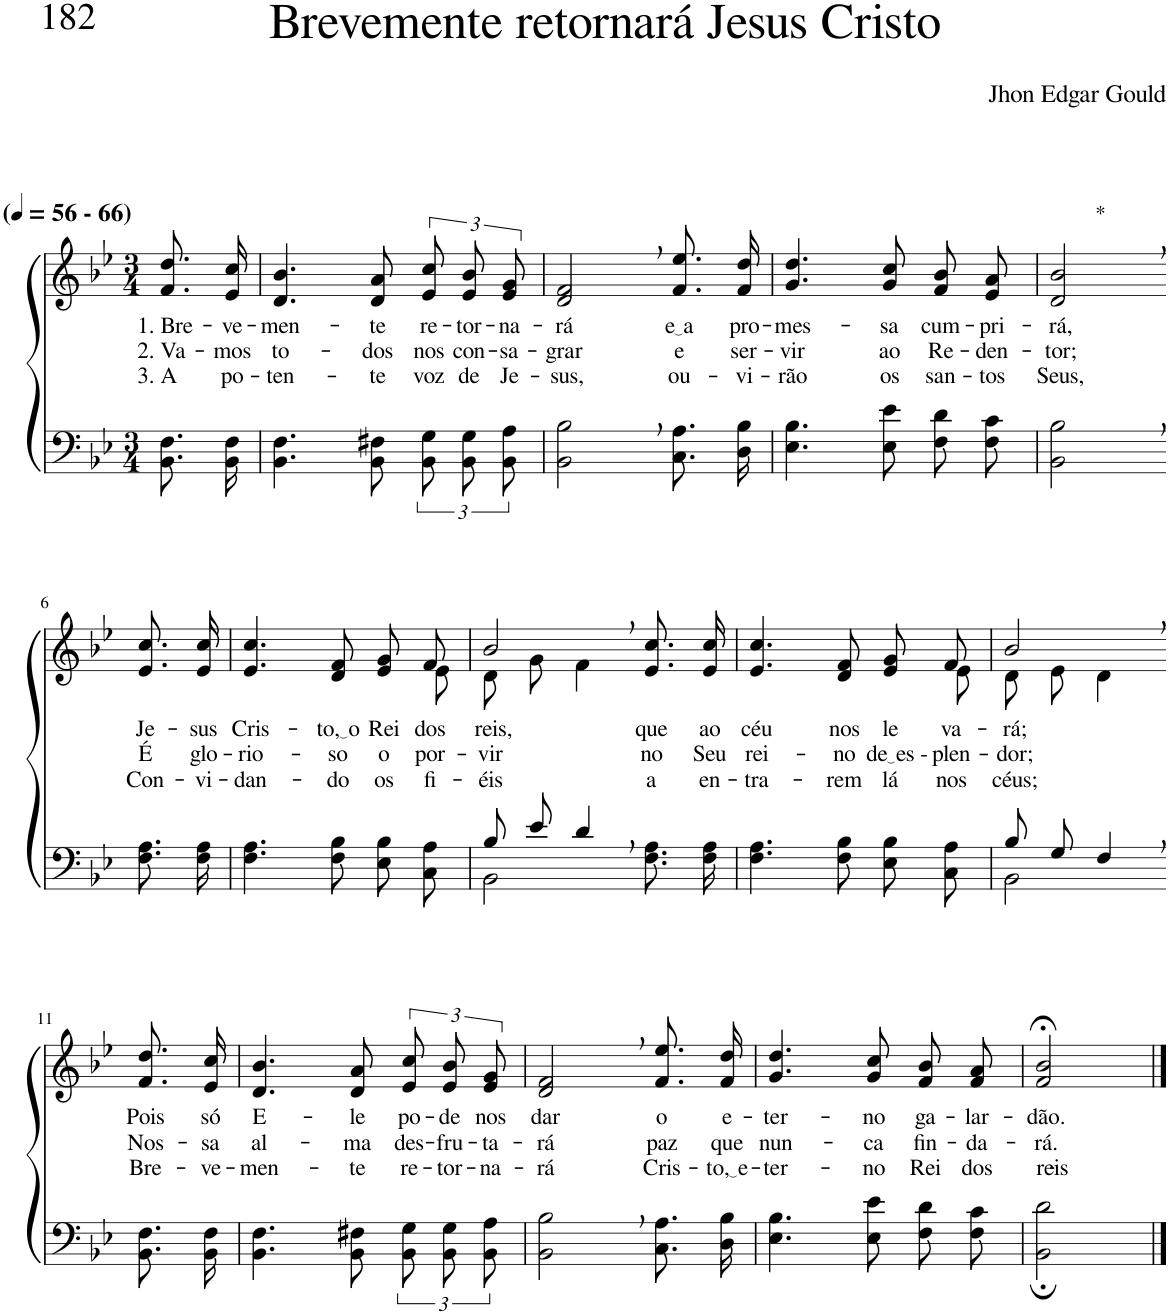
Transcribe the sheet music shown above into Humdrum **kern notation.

**kern	**kern	**text	**text	**text
*part2	*part1	*part1	*part1	*part1
*staff2	*staff1	*staff1	*staff1	*staff1
*I"Parte III e IV	*I"Parte I e II	*	*	*
*clefF4	*clefG2	*	*	*
*k[b-e-]	*k[b-e-]	*	*	*
*M3/4	*M3/4	*	*	*
*MM56	*MM56	*	*	*
=1	=1	=1	=1	=1
!	!LO:TX:a:B:t=(	!	!	!
!	!LO:TX:a:B:t=- 66)	!	!	!
!	!	!LO:LY:b	!LO:LY:b	!LO:LY:b
8.BB-\ 8.F\L	8.f/ 8.dd/L	1. Bre-	2. Va-	3. A
!	!	!LO:LY:b	!LO:LY:b	!LO:LY:b
16BB-\ 16F\Jk	16e-/ 16cc/Jk	-ve-	-mos	po-
=2	=2	=2	=2	=2
!	!	!LO:LY:b	!LO:LY:b	!LO:LY:b
4.BB-\ 4.F\	4.d/ 4.b-/	-men-	to-	-ten-
!	!	!LO:LY:b	!LO:LY:b	!LO:LY:b
8BB-\ 8F#X\	8d/ 8a/	-te	-dos	-te
!	!	!LO:LY:b	!LO:LY:b	!LO:LY:b
12BB-\ 12G\L	12e-/ 12cc/L	re-	nos	voz
!	!	!LO:LY:b	!LO:LY:b	!LO:LY:b
12BB-\ 12G\	12e-/ 12b-/	-tor-	con-	de
!	!	!LO:LY:b	!LO:LY:b	!LO:LY:b
12BB-\ 12A\J	12e-/ 12g/J	-na-	-sa-	Je-
=3	=3	=3	=3	=3
!	!	!LO:LY:b	!LO:LY:b	!LO:LY:b
2BB-\, 2B-\,	2d/, 2f/,	-rá	-grar	-sus,
!	!	!LO:LY:b	!LO:LY:b	!LO:LY:b
8.C\ 8.A\L	8.f/ 8.ee-/L	e a	e	ou-
!	!	!LO:LY:b	!LO:LY:b	!LO:LY:b
16D\ 16B-\Jk	16f/ 16dd/Jk	pro-	ser-	-vi-
=4	=4	=4	=4	=4
!	!	!LO:LY:b	!LO:LY:b	!LO:LY:b
4.E-\ 4.B-\	4.g/ 4.dd/	-mes-	-vir	-rão
!	!	!LO:LY:b	!LO:LY:b	!LO:LY:b
8E-\ 8e-\	8g/ 8cc/	-sa	ao	os
!	!	!LO:LY:b	!LO:LY:b	!LO:LY:b
8F\ 8d\L	8f/ 8b-/L	cum-	Re-	san-
!	!	!LO:LY:b	!LO:LY:b	!LO:LY:b
8F\ 8c\J	8e-/ 8a/J	-pri-	-den-	-tos
=5	=5	=5	=5	=5
!	!LO:TX:a:t=*	!	!	!
!	!	!LO:LY:b	!LO:LY:b	!LO:LY:b
2BB-\, 2B-\,	2d/, 2b-/,	-rá,	-tor;	Seus,
!!LO:LB:g=z
=6-	=6-	=6-	=6-	=6-
!	!	!LO:LY:b	!LO:LY:b	!LO:LY:b
8.F\ 8.A\L	8.e-/ 8.cc/L	Je-	É	Con-
!	!	!LO:LY:b	!LO:LY:b	!LO:LY:b
16F\ 16A\Jk	16e-/ 16cc/Jk	-sus	glo-	-vi-
=7	=7	=7	=7	=7
!	!	!LO:LY:b	!LO:LY:b	!LO:LY:b
*	*^	*	*	*
4.F\ 4.A\	4.e-/ 4.cc/	8ryy	Cris-	-rio-	-dan-
!	!	!	!LO:LY:b	!LO:LY:b	!LO:LY:b
*	*v	*v	*	*	*
8F\ 8B-\	8d/ 8f/	to, o	-so	-do
!	!	!LO:LY:b	!LO:LY:b	!LO:LY:b
8E-\ 8B-\L	8e-/ 8g/L	Rei	o	os
*	*^	*	*	*
!	!	!	!LO:LY:b	!LO:LY:b	!LO:LY:b
8C\ 8A\J	8f/J	8e-\	dos	por-	fi-
=8	=8	=8	=8	=8	=8
*^	*	*	*	*	*
!	!	!	!	!LO:LY:b	!LO:LY:b	!LO:LY:b
8B-/L	2BB-\	2b-,/	8d\L	reis,	-vir	-éis
8e-/J	.	.	8g\J	.	.	.
4d,/	.	.	4f\	.	.	.
!	!	!	!	!LO:LY:b	!LO:LY:b	!LO:LY:b
4ryy	8.F\ 8.A\L	8.e-/ 8.cc/L	4ryy	que	no	a
!	!	!	!	!LO:LY:b	!LO:LY:b	!LO:LY:b
.	16F\ 16A\Jk	16e-/ 16cc/Jk	.	ao	Seu	en-
=9	=9	=9	=9	=9	=9	=9
!	!	!	!	!LO:LY:b	!LO:LY:b	!LO:LY:b
*v	*v	*	*	*	*	*
4.F\ 4.A\	4.e-/ 4.cc/	8ryy	céu	rei-	-tra-
!	!	!	!LO:LY:b	!LO:LY:b	!LO:LY:b
*	*v	*v	*	*	*
8F\ 8B-\	8d/ 8f/	nos	-no	-rem
!	!	!LO:LY:b	!LO:LY:b	!LO:LY:b
8E-\ 8B-\L	8e-/ 8g/L	le-	de es -	lá
*	*^	*	*	*
!	!	!	!LO:LY:b	!LO:LY:b	!LO:LY:b
8C\ 8A\J	8f/J	8e-\	-va-	plen-	nos
=10	=10	=10	=10	=10	=10
*^	*	*	*	*	*
!	!	!	!	!LO:LY:b	!LO:LY:b	!LO:LY:b
8B-/L	2BB-\	2b-,/	8d\L	-rá;	-dor;	céus;
8G/J	.	.	8e-\J	.	.	.
4F,/	.	.	4d\	.	.	.
*v	*v	*	*	*	*	*
!!LO:LB:g=z
=11-	=11-	=11-	=11-	=11-	=11-
!	!	!	!LO:LY:b	!LO:LY:b	!LO:LY:b
*	*v	*v	*	*	*
8.BB-\ 8.F\L	8.f/ 8.dd/L	Pois	Nos-	Bre-
!	!	!LO:LY:b	!LO:LY:b	!LO:LY:b
16BB-\ 16F\Jk	16e-/ 16cc/Jk	só	-sa	-ve-
=12	=12	=12	=12	=12
!	!	!LO:LY:b	!LO:LY:b	!LO:LY:b
4.BB-\ 4.F\	4.d/ 4.b-/	E-	al-	-men-
!	!	!LO:LY:b	!LO:LY:b	!LO:LY:b
8BB-\ 8F#X\	8d/ 8a/	-le	-ma	-te
!	!	!LO:LY:b	!LO:LY:b	!LO:LY:b
12BB-\ 12G\L	12e-/ 12cc/L	po-	des-	re-
!	!	!LO:LY:b	!LO:LY:b	!LO:LY:b
12BB-\ 12G\	12e-/ 12b-/	-de	-fru-	-tor-
!	!	!LO:LY:b	!LO:LY:b	!LO:LY:b
12BB-\ 12A\J	12e-/ 12g/J	nos	-ta-	-na-
=13	=13	=13	=13	=13
!	!	!LO:LY:b	!LO:LY:b	!LO:LY:b
2BB-\, 2B-\,	2d/, 2f/,	dar	-rá	-rá
!	!	!LO:LY:b	!LO:LY:b	!LO:LY:b
8.C\ 8.A\L	8.f/ 8.ee-/L	o	paz	Cris-
!	!	!LO:LY:b	!LO:LY:b	!LO:LY:b
16D\ 16B-\Jk	16f/ 16dd/Jk	e-	que	to, e
=14	=14	=14	=14	=14
!	!	!LO:LY:b	!LO:LY:b	!LO:LY:b
4.E-\ 4.B-\	4.g/ 4.dd/	-ter-	nun-	-ter-
!	!	!LO:LY:b	!LO:LY:b	!LO:LY:b
8E-\ 8e-\	8g/ 8cc/	-no	-ca	-no
!	!	!LO:LY:b	!LO:LY:b	!LO:LY:b
8F\ 8d\L	8f/ 8b-/L	ga-	fin-	Rei
!	!	!LO:LY:b	!LO:LY:b	!LO:LY:b
8F\ 8c\J	8f/ 8a/J	-lar-	-da-	dos
=15	=15	=15	=15	=15
!	!	!LO:LY:b	!LO:LY:b	!LO:LY:b
2BB-\; 2d\;	2f/;< 2b-/;<	-dão.	-rá.	reis-
==	==	==	==	==
*-	*-	*-	*-	*-
